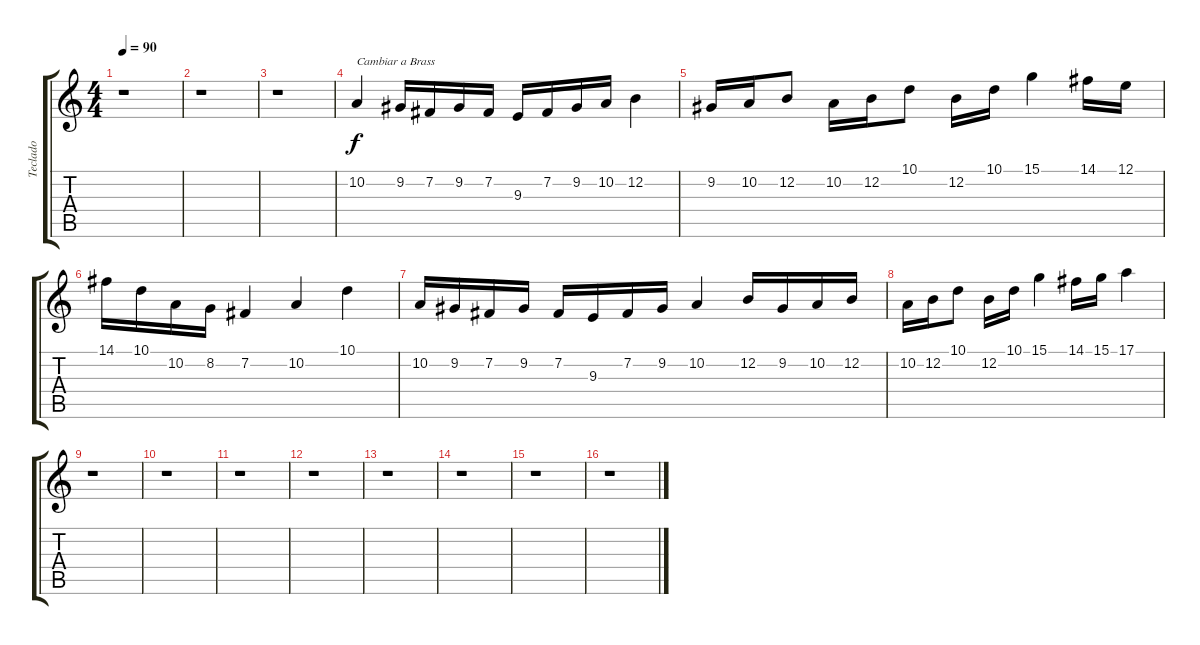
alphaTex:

\track ("Teclado" "Teclado") {instrument acousticgrandpiano}
\staff {score tabs}
\tuning (E4 B3 G3 D3 A2 E2) {hide}
\ts (4 4)
\tempo 90
\clef g2
\ks c
r.1{dy f} |
r.1 |
r.1 |
10.2.4{txt "Cambiar a Brass" instrument synthbrass2} 9.2.16{instrument synthbrass2} 7.2.16{instrument synthbrass2} 9.2.16{instrument synthbrass2} 7.2.16{instrument synthbrass2} 9.3.16{instrument synthbrass2} 7.2.16{instrument synthbrass2} 9.2.16{instrument synthbrass2} 10.2.16{instrument synthbrass2} 12.2.4{instrument synthbrass2} |
9.2.16{instrument synthbrass2} 10.2.16{instrument synthbrass2} 12.2.8{instrument synthbrass2} 10.2.16{instrument synthbrass2} 12.2.16{instrument synthbrass2} 10.1.8{instrument synthbrass2} 12.2.16{instrument synthbrass2} 10.1.16{instrument synthbrass2} 15.1.4{instrument synthbrass2} 14.1.16{instrument synthbrass2} 12.1.16{instrument synthbrass2} |
14.1.16{instrument synthbrass2} 10.1.16{instrument synthbrass2} 10.2.16{instrument synthbrass2} 8.2.16{instrument synthbrass2} 7.2.4{instrument synthbrass2} 10.2.4{instrument synthbrass2} 10.1.4{instrument synthbrass2} |
10.2.16{instrument synthbrass2} 9.2.16{instrument synthbrass2} 7.2.16{instrument synthbrass2} 9.2.16{instrument synthbrass2} 7.2.16{instrument synthbrass2} 9.3.16{instrument synthbrass2} 7.2.16{instrument synthbrass2} 9.2.16{instrument synthbrass2} 10.2.4{instrument synthbrass2} 12.2.16{instrument synthbrass2} 9.2.16{instrument synthbrass2} 10.2.16{instrument synthbrass2} 12.2.16{instrument synthbrass2} |
10.2.16{instrument synthbrass2} 12.2.16{instrument synthbrass2} 10.1.8{instrument synthbrass2} 12.2.16{instrument synthbrass2} 10.1.16{instrument synthbrass2} 15.1.4{instrument synthbrass2} 14.1.16{instrument synthbrass2} 15.1.16{instrument synthbrass2} 17.1.4{instrument synthbrass2} |
r.1 |
r.1 |
r.1 |
r.1 |
r.1 |
r.1 |
r.1 |
r.1
